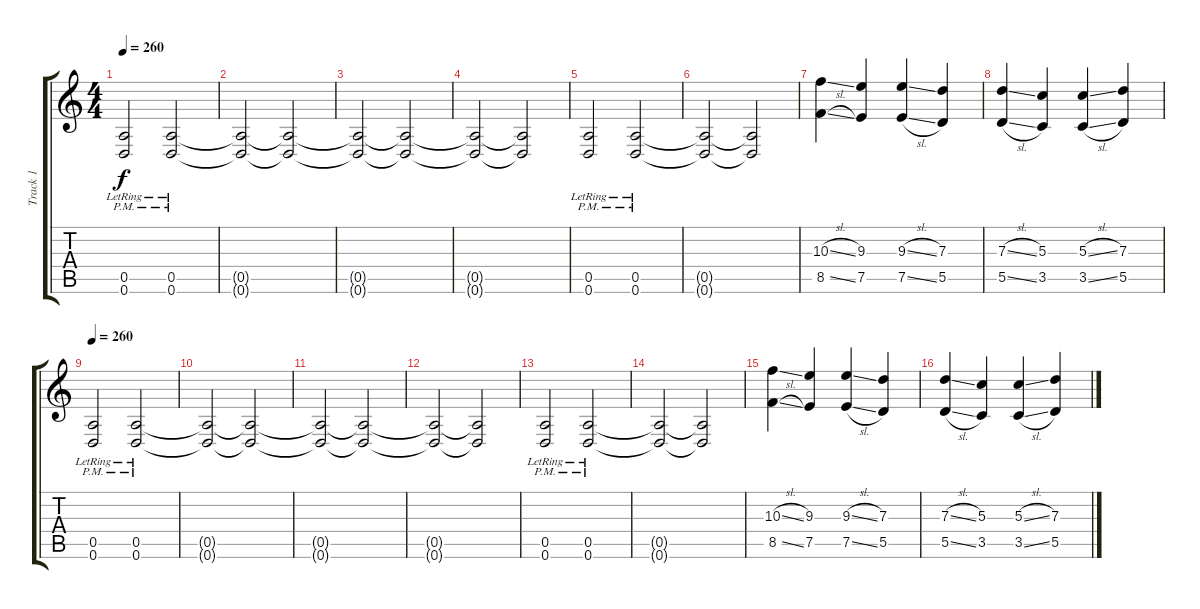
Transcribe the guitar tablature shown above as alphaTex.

\track ("Track 1" "Track 1") {instrument distortionguitar}
\staff {score tabs}
\tuning (E4 B3 G3 D3 A2 D2) {hide}
\ts (4 4)
\tempo 260
\clef g2
\ks c
(0.5{pm lr} 0.6{pm lr}).2{dy f} (0.5{pm lr} 0.6{pm lr}).2 |
(0.5{t} 0.6{t}).2 (0.5{t} 0.6{t}).2 |
(0.5{t} 0.6{t}).2 (0.5{t} 0.6{t}).2 |
(0.5{t} 0.6{t}).2 (0.5{t} 0.6{t}).2 |
(0.5{pm lr} 0.6{pm lr}).2 (0.5{pm lr} 0.6{pm lr}).2 |
(0.5{t} 0.6{t}).2 (0.5{t} 0.6{t}).2 |
(10.3{sl} 8.5{sl}).4 (9.3 7.5).4 (9.3{sl} 7.5{sl}).4 (7.3 5.5).4 |
(7.3{sl} 5.5{sl}).4 (5.3 3.5).4 (5.3{sl} 3.5{sl}).4 (7.3 5.5).4 |
\tempo 260
(0.5{pm lr} 0.6{pm lr}).2 (0.5{pm lr} 0.6{pm lr}).2 |
(0.5{t} 0.6{t}).2 (0.5{t} 0.6{t}).2 |
(0.5{t} 0.6{t}).2 (0.5{t} 0.6{t}).2 |
(0.5{t} 0.6{t}).2 (0.5{t} 0.6{t}).2 |
(0.5{pm lr} 0.6{pm lr}).2 (0.5{pm lr} 0.6{pm lr}).2 |
(0.5{t} 0.6{t}).2 (0.5{t} 0.6{t}).2 |
(10.3{sl} 8.5{sl}).4 (9.3 7.5).4 (9.3{sl} 7.5{sl}).4 (7.3 5.5).4 |
(7.3{sl} 5.5{sl}).4 (5.3 3.5).4 (5.3{sl} 3.5{sl}).4 (7.3 5.5).4
